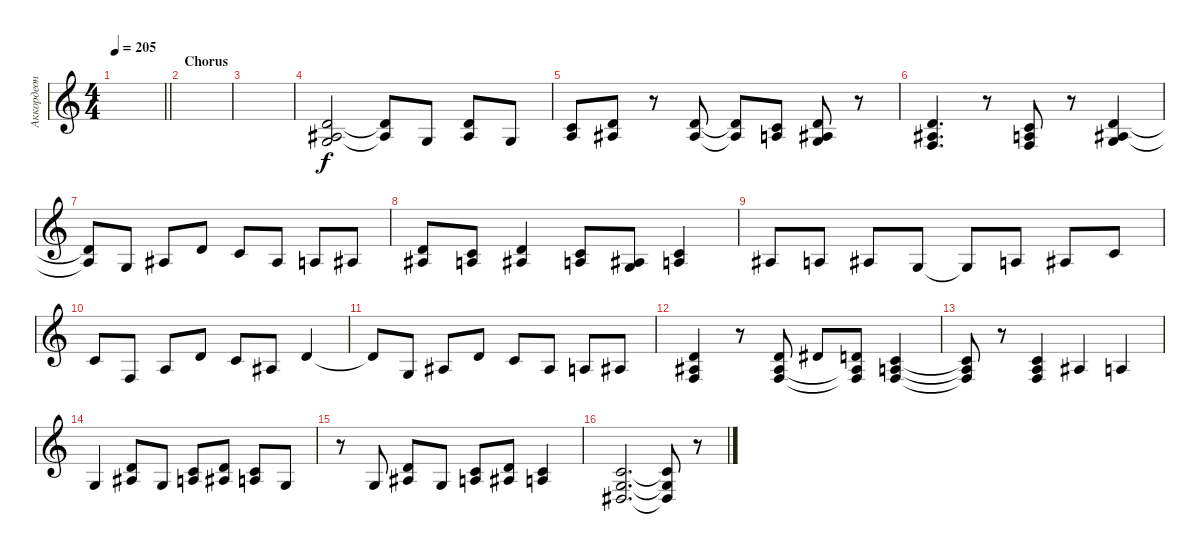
\track ("Аккордеон" "Аккордеон") {instrument accordion}
\staff {score}
\tuning (E4 B3 G3 D3 A2 E2) {hide}
\ts (4 4)
\tempo 205
\clef g2
\barLineRight lightlight
\ks aminor
|
\section ("" "Chorus")
|
|
(3.2 3.3 5.4).2 (3.2{t} 3.3{t}).8 5.4.8 (3.2 3.3).8 5.4.8 |
(1.2 2.3).8 (3.2 3.3).8 r.8 (3.2 3.3).8 (3.2{t} 3.3{t}).8 (1.2 2.3).8 (3.2 3.3 5.4).8 r.8 |
(3.2 3.3 3.4).4{d} r.8 (1.2 2.3 3.4).8 r.8 (3.2 3.3 5.4).4 |
(3.2{t} 3.3{t}).8 5.4.8 3.3.8 3.2.8 5.3.8 3.3.8 2.3.8 3.3.8 |
(3.2 3.3).8 (1.2 2.3).8 (3.2 3.3).4 (5.3 7.4).8 (3.3 5.4).8 (5.3 7.4).4 |
3.3.8 2.3.8 3.3.8 0.3.8 0.3{t}.8 2.3.8 3.3.8 5.3.8 |
5.3.8 3.4.8 2.3.8 7.3.8 5.3.8 3.3.8 3.2.4 |
3.2{t}.8 5.4.8 3.3.8 3.2.8 5.3.8 3.3.8 2.3.8 3.3.8 |
(3.2 3.3 3.4).4 r.8 (3.2 3.3 3.4).8 4.2.8 (3.2 3.3{t} 3.4{t}).8 (1.2 2.3 3.4).4 |
(1.2{t} 2.3{t} 3.4{t}).8 r.8 (1.2 2.3 3.4).4 3.3.4 2.3.4 |
5.4.4 (3.2 3.3).8 5.4.8 (1.2 2.3).8 (3.2 3.3).8 (1.2 2.3).8 5.4.8 |
r.8 5.4.8 (3.2 3.3).8 5.4.8 (1.2 2.3).8 (3.2 3.3).8 (1.2 2.3).4 |
(1.2 0.3 1.4).2{d} (1.2{t} 0.3{t} 1.4{t}).8 r.8
